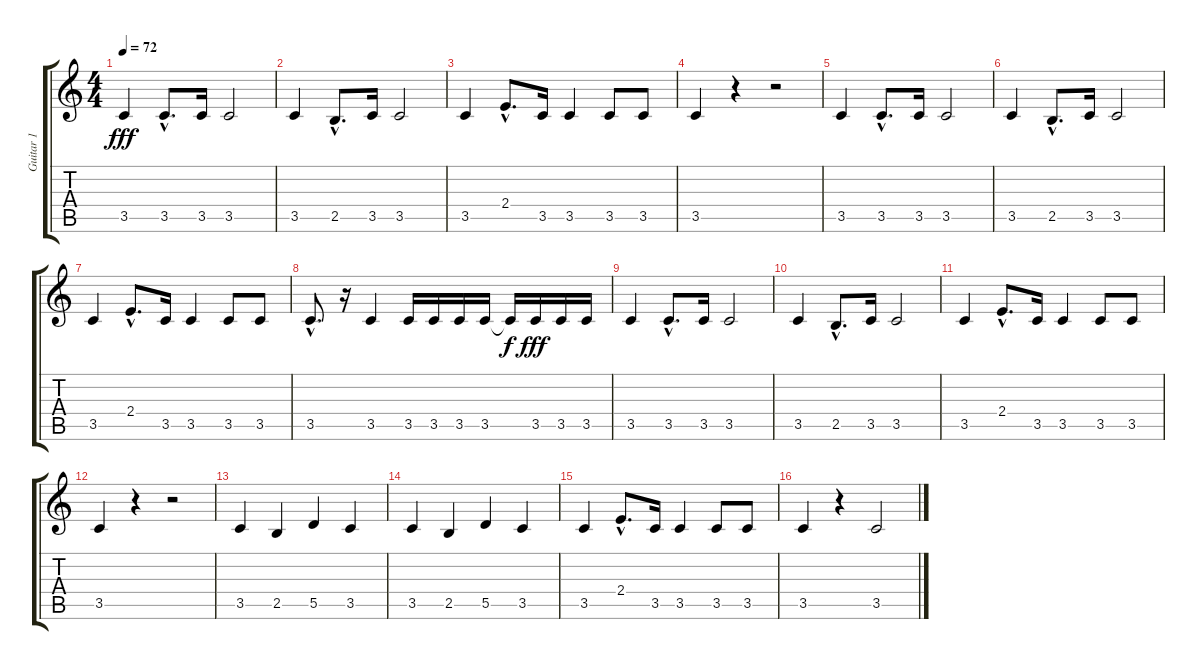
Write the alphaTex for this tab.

\track ("Guitar 1" "Guitar 1") {instrument overdrivenguitar}
\staff {score tabs}
\tuning (E4 B3 G3 D3 A2 E2) {hide}
\ts (4 4)
\tempo 72
\clef g2
\ks c
3.5.4{dy fff instrument overdrivenguitar} 3.5{hac}.8{d} 3.5.16 3.5.2 |
3.5.4 2.5{hac}.8{d} 3.5.16 3.5.2 |
3.5.4 2.4{hac}.8{d} 3.5.16 3.5.4 3.5.8 3.5.8 |
3.5.4 r.4 r.2 |
3.5.4 3.5{hac}.8{d} 3.5.16 3.5.2 |
3.5.4 2.5{hac}.8{d} 3.5.16 3.5.2 |
3.5.4 2.4{hac}.8{d} 3.5.16 3.5.4 3.5.8 3.5.8 |
3.5{hac}.8{d} r.16 3.5.4 3.5.16 3.5.16 3.5.16 3.5.16 3.5{t}.16{dy f} 3.5.16{dy fff} 3.5.16 3.5.16 |
3.5.4 3.5{hac}.8{d} 3.5.16 3.5.2 |
3.5.4 2.5{hac}.8{d} 3.5.16 3.5.2 |
3.5.4 2.4{hac}.8{d} 3.5.16 3.5.4 3.5.8 3.5.8 |
3.5.4 r.4 r.2 |
3.5.4 2.5.4 5.5.4 3.5.4 |
3.5.4 2.5.4 5.5.4 3.5.4 |
3.5.4 2.4{hac}.8{d} 3.5.16 3.5.4 3.5.8 3.5.8 |
3.5.4 r.4 3.5.2
